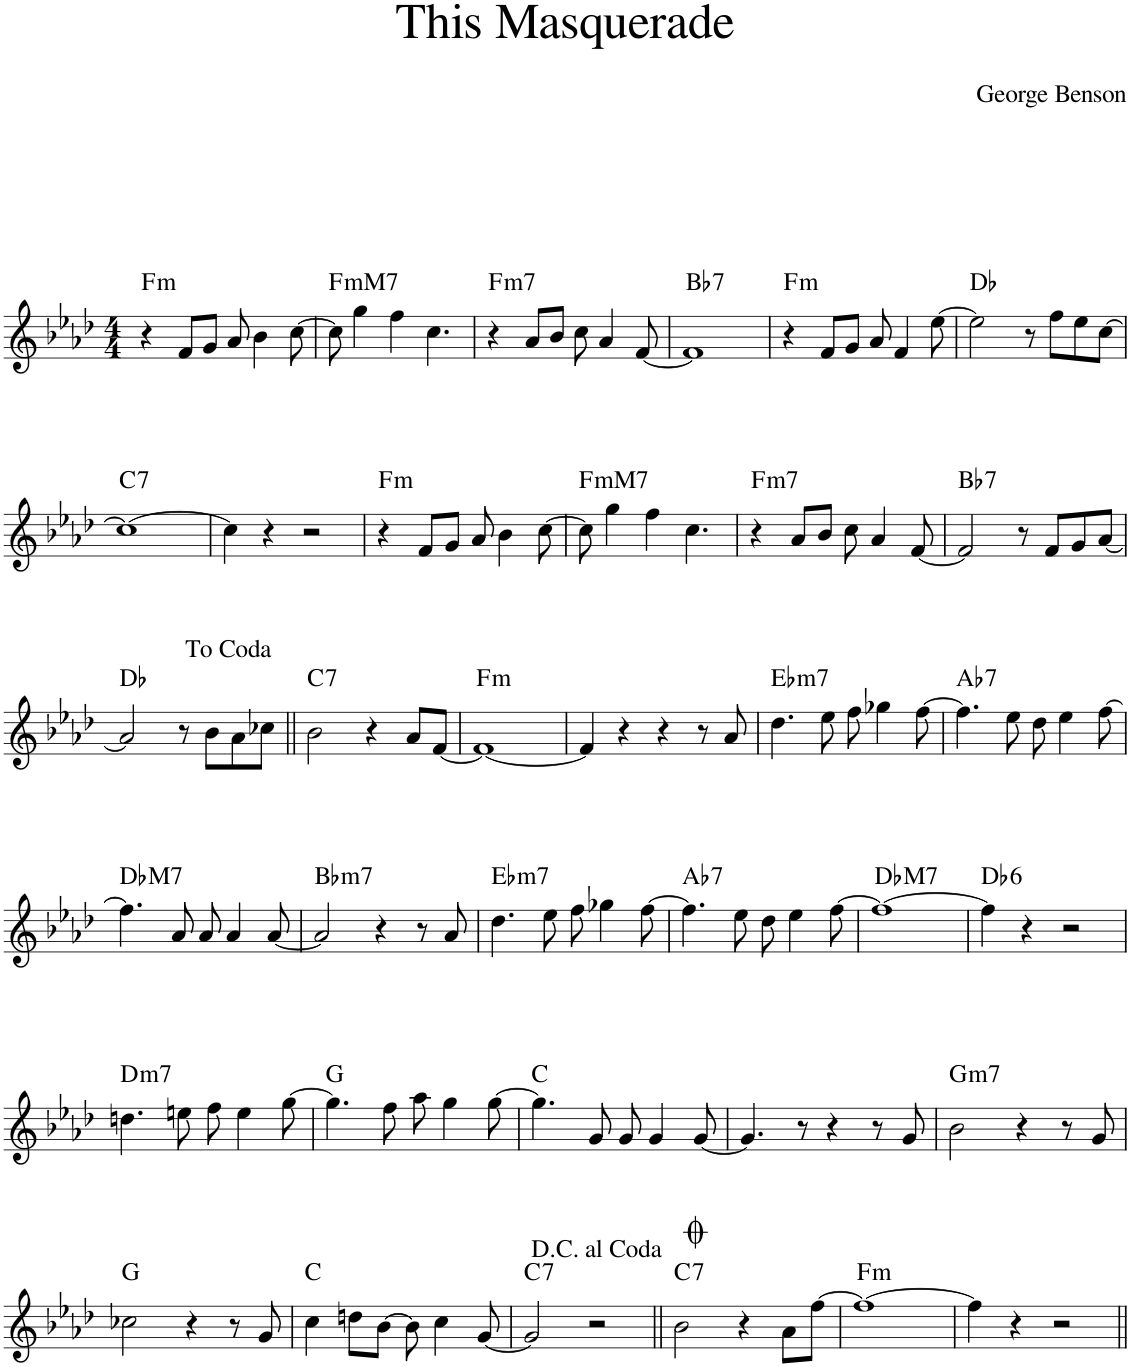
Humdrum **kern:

**kern	**harte
*part1	*part1
*staff1	*
*I"Piano	*
*I'Pno.	*
*clefG2	*
*k[b-e-a-d-]	*
*M4/4	*
=1	=1
!	!LO:H:kt=m
4r	F:min
8f/L	.
8g/J	.
8a-/	.
4b-\	.
[8cc\	.
=2	=2
!	!LO:H:kt=mM7
8cc\]	F:minmaj7
4gg\	.
4ff\	.
4.cc\	.
=3	=3
!	!LO:H:kt=m7
4r	F:min7
8a-/L	.
8b-/J	.
8cc\	.
4a-/	.
[8f/	.
=4	=4
!	!LO:H:kt=7
1f]	Bb:7
=5	=5
!	!LO:H:kt=m
4r	F:min
8f/L	.
8g/J	.
8a-/	.
4f/	.
[8ee-\	.
=6	=6
2ee-\]	Db:maj
8r	.
8ff\L	.
8ee-\	.
[8cc\J	.
!!LO:LB:g=z
=7	=7
!	!LO:H:kt=7
1cc_	C:7
=8	=8
4cc\]	.
4r	.
2r	.
=9	=9
!	!LO:H:kt=m
4r	F:min
8f/L	.
8g/J	.
8a-/	.
4b-\	.
[8cc\	.
=10	=10
!	!LO:H:kt=mM7
8cc\]	F:minmaj7
4gg\	.
4ff\	.
4.cc\	.
=11	=11
!	!LO:H:kt=m7
4r	F:min7
8a-/L	.
8b-/J	.
8cc\	.
4a-/	.
[8f/	.
=12	=12
!	!LO:H:kt=7
2f/]	Bb:7
8r	.
8f/L	.
8g/	.
[8a-/J	.
!!LO:LB:g=z
=13	=13
2a-/]	Db:maj
8r	.
8b-\L	.
8a-\	.
8cc-X\J	.
=14||	=14||
!	!LO:H:kt=7
2b-\	C:7
4r	.
8a-/L	.
[8f/J	.
=15	=15
!	!LO:H:kt=m
1f_	F:min
=16	=16
4f/]	.
4r	.
4r	.
8r	.
8a-/	.
=17	=17
!	!LO:H:kt=m7
4.dd-\	Eb:min7
8ee-\	.
8ff\	.
4gg-X\	.
[8ff\	.
=18	=18
!	!LO:H:kt=7
4.ff\]	Ab:7
8ee-\	.
8dd-\	.
4ee-\	.
[8ff\	.
!!LO:LB:g=z
=19	=19
!	!LO:H:kt=M7
4.ff\]	Db:maj7
8a-/	.
8a-/	.
4a-/	.
[8a-/	.
=20	=20
!	!LO:H:kt=m7
2a-/]	Bb:min7
4r	.
8r	.
8a-/	.
=21	=21
!	!LO:H:kt=m7
4.dd-\	Eb:min7
8ee-\	.
8ff\	.
4gg-X\	.
[8ff\	.
=22	=22
!	!LO:H:kt=7
4.ff\]	Ab:7
8ee-\	.
8dd-\	.
4ee-\	.
[8ff\	.
=23	=23
!	!LO:H:kt=M7
1ff_	Db:maj7
=24	=24
!	!LO:H:kt=6
4ff\]	Db:maj6
4r	.
2r	.
!!LO:LB:g=z
=25	=25
!	!LO:H:kt=m7
4.ddn\	D:min7
8een\	.
8ff\	.
4ee\	.
[8gg\	.
=26	=26
4.gg\]	G:maj
8ff\	.
8aa-\	.
4gg\	.
[8gg\	.
=27	=27
4.gg\]	C:maj
8g/	.
8g/	.
4g/	.
[8g/	.
=28	=28
4.g/]	.
8r	.
4r	.
8r	.
8g/	.
=29	=29
!	!LO:H:kt=m7
2b-\	G:min7
4r	.
8r	.
8g/	.
!!LO:LB:g=z
=30	=30
2cc-X\	G:maj
4r	.
8r	.
8g/	.
=31	=31
4cc\	C:maj
8ddn\L	.
[8b-\J	.
8b-\]	.
4cc\	.
[8g/	.
=32	=32
!	!LO:H:kt=7
2g/]	C:7
2r	.
=33||	=33||
!	!LO:H:kt=7
2b-\	C:7
4r	.
8a-\L	.
[8ff\J	.
=34	=34
!	!LO:H:kt=m
1ff_	F:min
=35	=35
4ff\]	.
4r	.
2r	.
=||	=||
*-	*-
